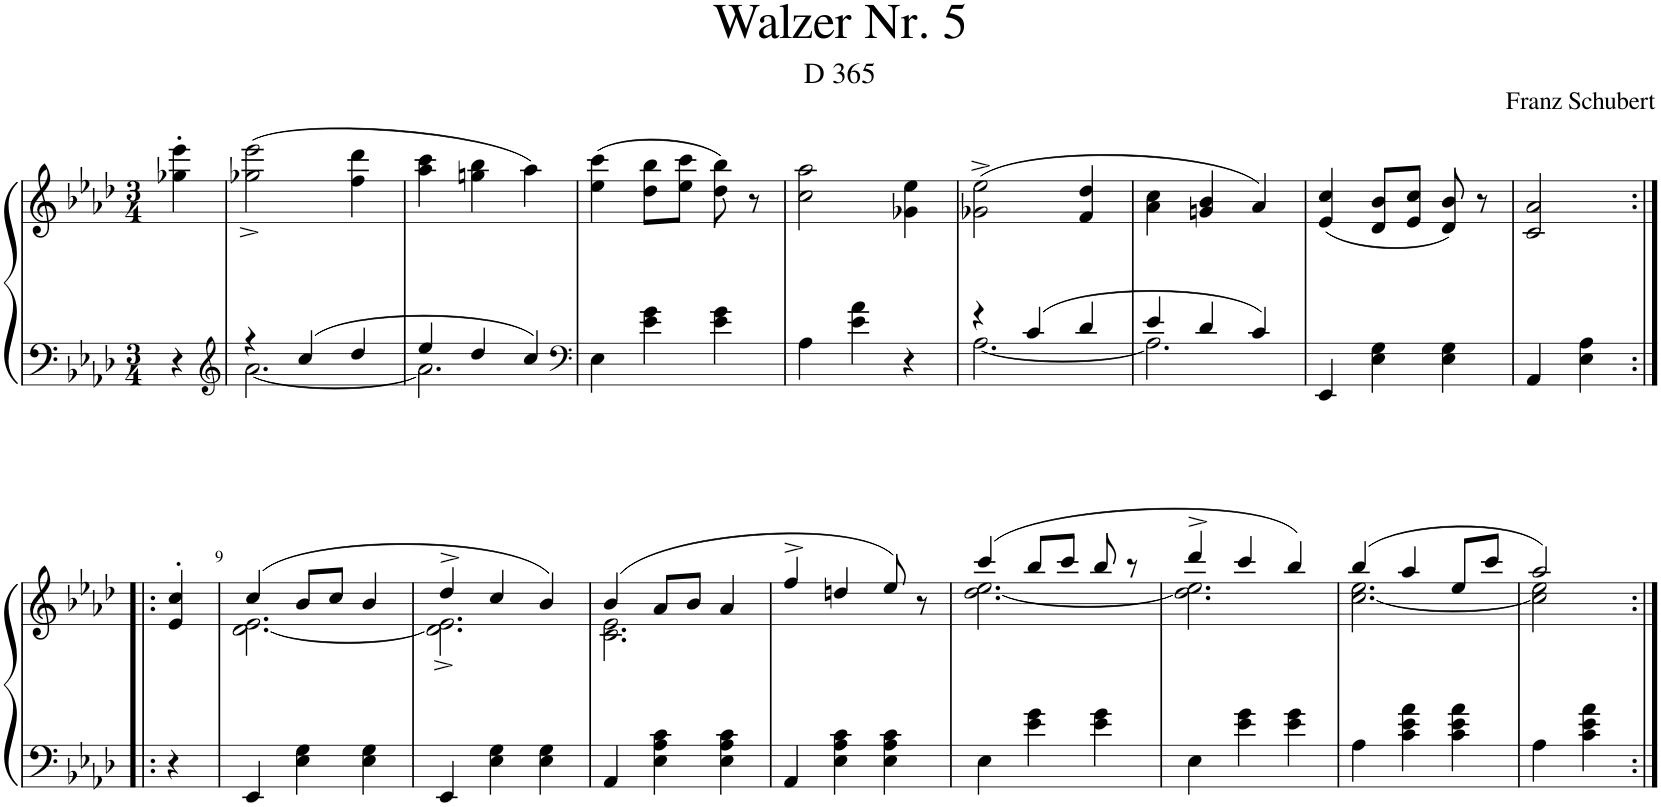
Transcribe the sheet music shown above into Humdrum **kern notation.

**kern	**kern
*part1	*part1
*staff2	*staff1
*I"Piano	*
*I'Pno.	*
*clefF4	*clefG2
*k[b-e-a-d-]	*k[b-e-a-d-]
*M3/4	*M3/4
=	=
4r	4gg-X\' 4eee-\'
=1	=1
*clefG2	*
*^	*
4r	[2.a-\	(2gg-X\^< 2eee-\^<
4cc/	.	.
4dd-/	.	4ff\ 4ddd-\
=2	=2	=2
4ee-/	2.a-\]	4aa-\ 4ccc\
4dd-/	.	4ggn\ 4bb-\
4cc/	.	4aa-\)
*v	*v	*
=3	=3
*clefF4	*
4E-\	(4ee-\ 4ccc\
4e-\ 4g\	8dd-\ 8bb-\L
.	8ee-\ 8ccc\J
4e-\ 4g\	8dd-\ 8bb-\)
.	8r
=4	=4
4A-\	2cc\ 2aa-\
4e-\ 4a-\	.
4r	4g-X\ 4ee-\
=5	=5
*^	*
4r	[2.A-\	(2g-X\^ 2ee-\^
4c/	.	.
4d-/	.	4f/ 4dd-/
=6	=6	=6
4e-/	2.A-\]	4a-\ 4cc\
4d-/	.	4gn/ 4b-/
4c/	.	4a-/)
*v	*v	*
=7	=7
4EE-/	(4e-/ 4cc/
4E-\ 4G\	8d-/ 8b-/L
.	8e-/ 8cc/J
4E-\ 4G\	8d-/ 8b-/)
.	8r
=8	=8
4AA-/	2c/ 2a-/
4E-\ 4A-\	.
!!LO:LB:g=z
=8X1:|!|:	=8X1:|!|:
4r	4e-/'> 4cc/'>
=9	=9
*	*^
4EE-/	(4cc/	[2.d-\ 2.e-\
4E-\ 4G\	8b-/L	.
.	8cc/J	.
4E-\ 4G\	4b-/	.
=10	=10	=10
4EE-/	4dd-^/	2.d-\]^ 2.e-\^
4E-\ 4G\	4cc/	.
4E-\ 4G\	4b-/)	.
=11	=11	=11
4AA-/	(4b-/	2.c\ 2.e-\
4E-\ 4A-\ 4c\	8a-/L	.
.	8b-/J	.
4E-\ 4A-\ 4c\	4a-/	.
*	*v	*v
=12	=12
4AA-/	4ff^>/
4E-\ 4A-\ 4c\	4ddn/
4E-\ 4A-\ 4c\	8ee-/)
.	8r
=13	=13
*	*^
4E-\	(4ccc/	[2.dd-\ 2.ee-\
4e-\ 4g\	8bb-/L	.
.	8ccc/J	.
4e-\ 4g\	8bb-/	.
.	8r	.
=14	=14	=14
4E-\	4ddd-^/	2.dd-\] 2.ee-\
4e-\ 4g\	4ccc/	.
4e-\ 4g\	4bb-/)	.
=15	=15	=15
4A-\	(4bb-/	[2.cc\ 2.ee-\
4c\ 4e-\ 4a-\	4aa-/	.
4c\ 4e-\ 4a-\	8ee-/L	.
.	8ccc/J	.
=16	=16	=16
4A-\	2aa-/)	2cc\] 2ee-\
4c\ 4e-\ 4a-\	.	.
*	*v	*v
=:|!	=:|!
*-	*-
